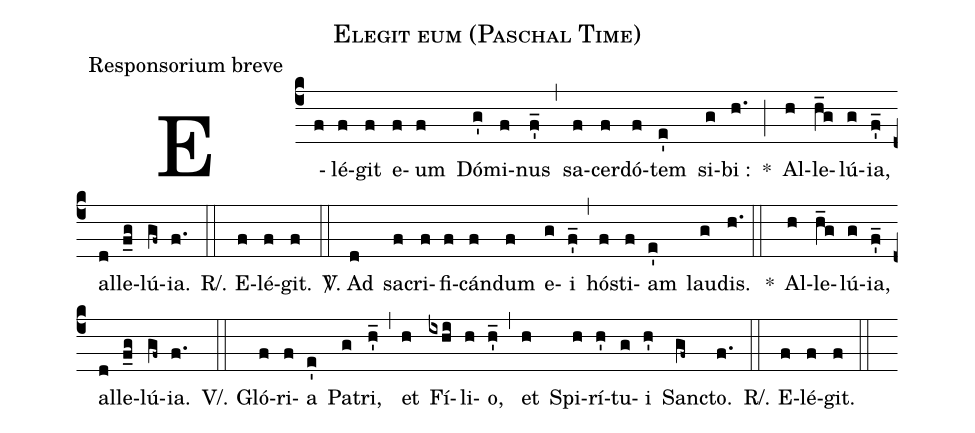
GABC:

name:Elegit eum (Paschal Time);
office-part:Responsorium breve;
%%
(c4) E(f)lé(f)git(f) e(f)um(f) Dó(g')mi(f)nus(f'_) (,) sa(f)cer(f)dó(f)tem(e') si(g)bi :(h.) *(;) Al(h)le(h_g)lú(g){ia},(f'_) al(d)le(f_g)lú(gf~){ia}.(f.) (::)
R/. E(f)lé(f)git.(f) (::)
<sp>V/</sp>. Ad(d) sa(f)cri(f)fi(f)cán(f)dum(f) e(g)i(f'_) (,) hó(f)sti(f)am(e') lau(g)dis.(h.) (::)
*() Al(h)le(h_g)lú(g){ia},(f'_) al(d)le(f_g)lú(gf~){ia}.(f.) (::)
V/. Gló(f)ri(f)a(e') Pa(g)tri,(h'_) (,) et(h) Fí(ixhi)li(h)o,(h'_) (,) et(h) Spi(h)rí(h')tu(g)i(h') San(gf~)cto.(f.) (::)
R/. E(f)lé(f)git.(f) (::)
